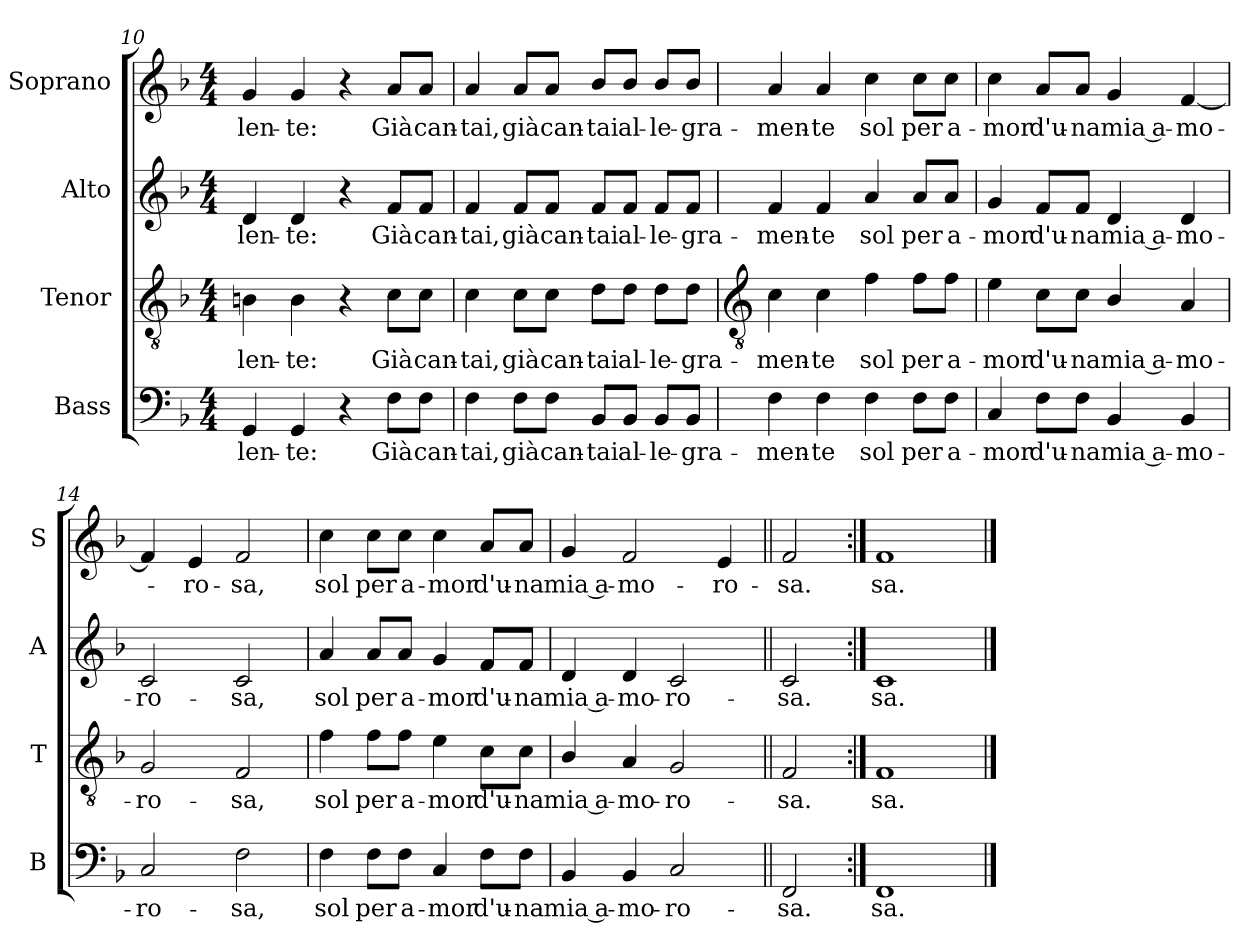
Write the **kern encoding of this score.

**kern	**text	**kern	**text	**kern	**text	**kern	**text
*part4	*part4	*part3	*part3	*part2	*part2	*part1	*part1
*staff4	*staff4	*staff3	*staff3	*staff2	*staff2	*staff1	*staff1
*I"Bass	*	*I"Tenor	*	*I"Alto	*	*I"Soprano	*
*I'B	*	*I'T	*	*I'A	*	*I'S	*
*clefF4	*	*clefGv2	*	*clefG2	*	*clefG2	*
*k[b-]	*	*k[b-]	*	*k[b-]	*	*k[b-]	*
*F:	*	*F:	*	*F:	*	*F:	*
*M4/4	*	*M4/4	*	*M4/4	*	*M4/4	*
=10	=10	=10	=10	=10	=10	=10	=10
!	!LO:LY:b	!	!LO:LY:b	!	!LO:LY:b	!	!LO:LY:b
4GG	-len-	4Bn	-len-	4d	-len-	4g	-len-
!	!LO:LY:b	!	!LO:LY:b	!	!LO:LY:b	!	!LO:LY:b
4GG	-te:	4B	-te:	4d	-te:	4g	-te:
4r	.	4r	.	4r	.	4r	.
!	!LO:LY:b	!	!LO:LY:b	!	!LO:LY:b	!	!LO:LY:b
8F\L	Già	8c\L	Già	8f/L	Già	8a/L	Già
!	!LO:LY:b	!	!LO:LY:b	!	!LO:LY:b	!	!LO:LY:b
8F\J	can-	8c\J	can-	8f/J	can-	8a/J	can-
=11	=11	=11	=11	=11	=11	=11	=11
!	!LO:LY:b	!	!LO:LY:b	!	!LO:LY:b	!	!LO:LY:b
4F	-tai,	4c	-tai,	4f	-tai,	4a	-tai,
!	!LO:LY:b	!	!LO:LY:b	!	!LO:LY:b	!	!LO:LY:b
8F\L	già	8c\L	già	8f/L	già	8a/L	già
!	!LO:LY:b	!	!LO:LY:b	!	!LO:LY:b	!	!LO:LY:b
8F\J	can-	8c\J	can-	8f/J	can-	8a/J	can-
!	!LO:LY:b	!	!LO:LY:b	!	!LO:LY:b	!	!LO:LY:b
8BB-/L	-tai	8d\L	-tai	8f/L	-tai	8b-/L	-tai
!	!LO:LY:b	!	!LO:LY:b	!	!LO:LY:b	!	!LO:LY:b
8BB-/J	al-	8d\J	al-	8f/J	al-	8b-/J	al-
!	!LO:LY:b	!	!LO:LY:b	!	!LO:LY:b	!	!LO:LY:b
8BB-/L	-le-	8d\L	-le-	8f/L	-le-	8b-/L	-le-
!	!LO:LY:b	!	!LO:LY:b	!	!LO:LY:b	!	!LO:LY:b
8BB-/J	-gra-	8d\J	-gra-	8f/J	-gra-	8b-/J	-gra-
!!LO:LB:g=z
=12	=12	=12	=12	=12	=12	=12	=12
*	*	*clefGv2	*	*	*	*	*
!	!LO:LY:b	!	!LO:LY:b	!	!LO:LY:b	!	!LO:LY:b
4F	-men-	4c	-men-	4f	-men-	4a	-men-
!	!LO:LY:b	!	!LO:LY:b	!	!LO:LY:b	!	!LO:LY:b
4F	-te	4c	-te	4f	-te	4a	-te
!	!LO:LY:b	!	!LO:LY:b	!	!LO:LY:b	!	!LO:LY:b
4F	sol	4f	sol	4a	sol	4cc	sol
!	!LO:LY:b	!	!LO:LY:b	!	!LO:LY:b	!	!LO:LY:b
8F\L	per	8f\L	per	8a/L	per	8cc\L	per
!	!LO:LY:b	!	!LO:LY:b	!	!LO:LY:b	!	!LO:LY:b
8F\J	a-	8f\J	a-	8a/J	a-	8cc\J	a-
=13	=13	=13	=13	=13	=13	=13	=13
!	!LO:LY:b	!	!LO:LY:b	!	!LO:LY:b	!	!LO:LY:b
4C	-mor	4e	-mor	4g	-mor	4cc	-mor
!	!LO:LY:b	!	!LO:LY:b	!	!LO:LY:b	!	!LO:LY:b
8F\L	d'u-	8c\L	d'u-	8f/L	d'u-	8a/L	d'u-
!	!LO:LY:b	!	!LO:LY:b	!	!LO:LY:b	!	!LO:LY:b
8F\J	-na	8c\J	-na	8f/J	-na	8a/J	-na
!	!LO:LY:b	!	!LO:LY:b	!	!LO:LY:b	!	!LO:LY:b
4BB-	mia a-	4B-/	mia a-	4d	mia a-	4g	mia a-
!	!LO:LY:b	!	!LO:LY:b	!	!LO:LY:b	!	!LO:LY:b
4BB-	-mo-	4A	-mo-	4d	-mo-	[4f	-mo-
=14	=14	=14	=14	=14	=14	=14	=14
!	!LO:LY:b	!	!LO:LY:b	!	!LO:LY:b	!	!
2C	-ro-	2G	-ro-	2c	-ro-	4f]	.
!	!	!	!	!	!	!	!LO:LY:b
.	.	.	.	.	.	4e	ro-
!	!LO:LY:b	!	!LO:LY:b	!	!LO:LY:b	!	!LO:LY:b
2F	-sa,	2F	-sa,	2c	-sa,	2f	-sa,
=15	=15	=15	=15	=15	=15	=15	=15
!	!LO:LY:b	!	!LO:LY:b	!	!LO:LY:b	!	!LO:LY:b
4F	sol	4f	sol	4a	sol	4cc	sol
!	!LO:LY:b	!	!LO:LY:b	!	!LO:LY:b	!	!LO:LY:b
8F\L	per	8f\L	per	8a/L	per	8cc\L	per
!	!LO:LY:b	!	!LO:LY:b	!	!LO:LY:b	!	!LO:LY:b
8F\J	a-	8f\J	a-	8a/J	a-	8cc\J	a-
!	!LO:LY:b	!	!LO:LY:b	!	!LO:LY:b	!	!LO:LY:b
4C	-mor	4e	-mor	4g	-mor	4cc	-mor
!	!LO:LY:b	!	!LO:LY:b	!	!LO:LY:b	!	!LO:LY:b
8F\L	d'u-	8c\L	d'u-	8f/L	d'u-	8a/L	d'u-
!	!LO:LY:b	!	!LO:LY:b	!	!LO:LY:b	!	!LO:LY:b
8F\J	-na	8c\J	-na	8f/J	-na	8a/J	-na
=16	=16	=16	=16	=16	=16	=16	=16
!	!LO:LY:b	!	!LO:LY:b	!	!LO:LY:b	!	!LO:LY:b
4BB-	mia a-	4B-/	mia a-	4d	mia a-	4g	mia a-
!	!LO:LY:b	!	!LO:LY:b	!	!LO:LY:b	!	!LO:LY:b
4BB-	-mo-	4A	-mo-	4d	-mo-	2f	-mo-
!	!LO:LY:b	!	!LO:LY:b	!	!LO:LY:b	!	!
2C	-ro-	2G	-ro-	2c	-ro-	.	.
!	!	!	!	!	!	!	!LO:LY:b
.	.	.	.	.	.	4e	-ro-
=17||	=17||	=17||	=17||	=17||	=17||	=17||	=17||
!	!LO:LY:b	!	!LO:LY:b	!	!LO:LY:b	!	!LO:LY:b
2FF	-sa.	2F	-sa.	2c	-sa.	2f	-sa.
=18:|!	=18:|!	=18:|!	=18:|!	=18:|!	=18:|!	=18:|!	=18:|!
!	!LO:LY:b	!	!LO:LY:b	!	!LO:LY:b	!	!LO:LY:b
1FF	sa.	1F	sa.	1c	sa.	1f	sa.
==	==	==	==	==	==	==	==
*-	*-	*-	*-	*-	*-	*-	*-
